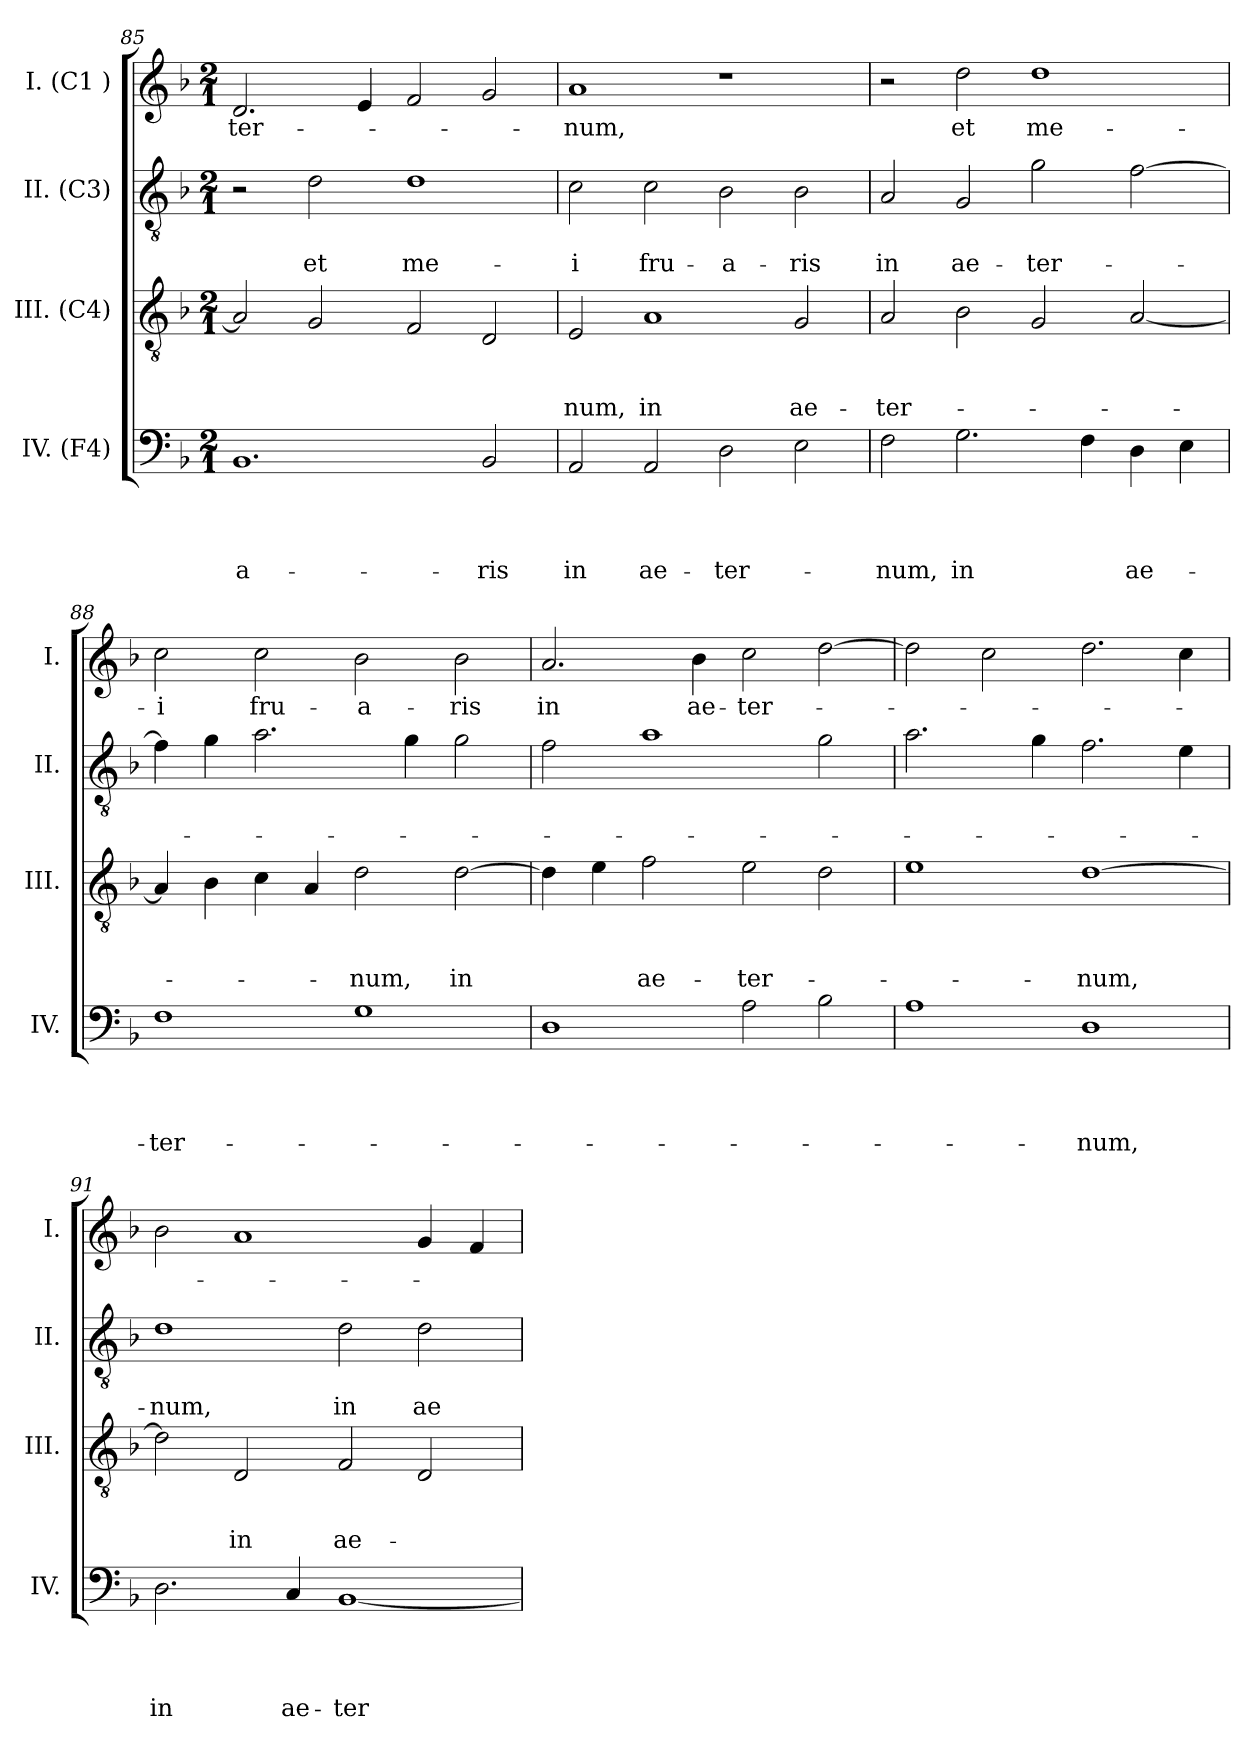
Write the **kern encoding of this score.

**kern	**text	**text	**text	**text	**kern	**text	**text	**text	**kern	**text	**text	**kern	**text
*part4	*part4	*part4	*part4	*part4	*part3	*part3	*part3	*part3	*part2	*part2	*part2	*part1	*part1
*staff4	*staff4	*staff4	*staff4	*staff4	*staff3	*staff3	*staff3	*staff3	*staff2	*staff2	*staff2	*staff1	*staff1
*I"IV. (F4)	*	*	*	*	*I"III. (C4)	*	*	*	*I"II. (C3)	*	*	*I"I. (C1 )	*
*I'IV.	*	*	*	*	*I'III.	*	*	*	*I'II.	*	*	*I'I.	*
*clefF4	*	*	*	*	*clefGv2	*	*	*	*clefGv2	*	*	*clefG2	*
*k[b-]	*	*	*	*	*k[b-]	*	*	*	*k[b-]	*	*	*k[b-]	*
*F:	*	*	*	*	*F:	*	*	*	*F:	*	*	*F:	*
*M2/1	*	*	*	*	*M2/1	*	*	*	*M2/1	*	*	*M2/1	*
=85	=85	=85	=85	=85	=85	=85	=85	=85	=85	=85	=85	=85	=85
!	!	!	!	!LO:LY:b:rj	!	!	!	!	!	!	!	!	!LO:LY:b
1.BB-	.	.	.	-a-	2A/]	.	.	.	2r	.	.	2.d/	-ter-
!	!	!	!	!	!	!	!	!	!	!	!LO:LY:b	!	!
.	.	.	.	.	2G/	.	.	.	2d\	.	et	.	.
.	.	.	.	.	.	.	.	.	.	.	.	4e/	.
!	!	!	!	!	!	!	!	!	!	!	!LO:LY:b	!	!
.	.	.	.	.	2F/	.	.	.	1d	.	me-	2f/	.
!	!	!	!	!LO:LY:b	!	!	!	!	!	!	!	!	!
2BB-/	.	.	.	-ris	2D/	.	.	.	.	.	.	2g/	.
=86	=86	=86	=86	=86	=86	=86	=86	=86	=86	=86	=86	=86	=86
!	!	!	!	!LO:LY:b	!	!	!	!LO:LY:b	!	!	!LO:LY:b	!	!LO:LY:b
2AA/	.	.	.	in	2E/	.	.	-num,	2c\	.	-i	1a	-num,
!	!	!	!	!LO:LY:b	!	!	!	!LO:LY:b	!	!	!LO:LY:b	!	!
2AA/	.	.	.	ae-	1A	.	.	in	2c\	.	fru-	.	.
!	!	!	!	!LO:LY:b	!	!	!	!	!	!	!LO:LY:b	!	!
2D\	.	.	.	-ter-	.	.	.	.	2B-\	.	-a-	1r	.
!	!	!	!	!	!	!	!	!LO:LY:b	!	!	!LO:LY:b	!	!
2E\	.	.	.	.	2G/	.	.	ae-	2B-\	.	-ris	.	.
!!LO:LB:g=z
=87	=87	=87	=87	=87	=87	=87	=87	=87	=87	=87	=87	=87	=87
!	!	!	!	!LO:LY:b	!	!	!	!LO:LY:b	!	!	!LO:LY:b	!	!
2F\	.	.	.	-num,	2A/	.	.	-ter-	2A/	.	in	2r	.
!	!	!	!	!LO:LY:b	!	!	!	!	!	!	!LO:LY:b	!	!LO:LY:b
2.G\	.	.	.	in	2B-\	.	.	.	2G/	.	ae-	2dd\	et
!	!	!	!	!	!	!	!	!	!	!	!LO:LY:b	!	!LO:LY:b
.	.	.	.	.	2G/	.	.	.	2g\	.	-ter-	1dd	me-
4F\	.	.	.	.	.	.	.	.	.	.	.	.	.
!	!	!	!	!LO:LY:b	!	!	!	!	!	!	!	!	!
4D\	.	.	.	ae-	[<2A/	.	.	.	[>2f\	.	.	.	.
4E\	.	.	.	.	.	.	.	.	.	.	.	.	.
=88	=88	=88	=88	=88	=88	=88	=88	=88	=88	=88	=88	=88	=88
!	!	!	!	!LO:LY:b	!	!	!	!	!	!	!	!	!LO:LY:b
1F	.	.	.	-ter-	4A/]	.	.	.	4f\]	.	.	2cc\	-i
.	.	.	.	.	4B-\	.	.	.	4g\	.	.	.	.
!	!	!	!	!	!	!	!	!	!	!	!	!	!LO:LY:b
.	.	.	.	.	4c\	.	.	.	2.a\	.	.	2cc\	fru-
.	.	.	.	.	4A/	.	.	.	.	.	.	.	.
!	!	!	!	!	!	!	!	!LO:LY:b	!	!	!	!	!LO:LY:b
1G	.	.	.	.	2d\	.	.	-num,	.	.	.	2b-\	-a-
.	.	.	.	.	.	.	.	.	4g\	.	.	.	.
!	!	!	!	!	!	!	!	!LO:LY:b	!	!	!	!	!LO:LY:b
.	.	.	.	.	[>2d\	.	.	in	2g\	.	.	2b-\	-ris
=89	=89	=89	=89	=89	=89	=89	=89	=89	=89	=89	=89	=89	=89
!	!	!	!	!	!	!	!	!	!	!	!	!	!LO:LY:b
1D	.	.	.	.	4d\]	.	.	.	2f\	.	.	2.a/	in
.	.	.	.	.	4e\	.	.	.	.	.	.	.	.
!	!	!	!	!	!	!	!	!LO:LY:b	!	!	!	!	!
.	.	.	.	.	2f\	.	.	ae-	1a	.	.	.	.
!	!	!	!	!	!	!	!	!	!	!	!	!	!LO:LY:b
.	.	.	.	.	.	.	.	.	.	.	.	4b-\	ae-
!	!	!	!	!	!	!	!	!LO:LY:b	!	!	!	!	!LO:LY:b
2A\	.	.	.	.	2e\	.	.	-ter-	.	.	.	2cc\	-ter-
2B-\	.	.	.	.	2d\	.	.	.	2g\	.	.	[>2dd\	.
=90	=90	=90	=90	=90	=90	=90	=90	=90	=90	=90	=90	=90	=90
1A	.	.	.	.	1e	.	.	.	2.a\	.	.	2dd\]	.
.	.	.	.	.	.	.	.	.	.	.	.	2cc\	.
.	.	.	.	.	.	.	.	.	4g\	.	.	.	.
!	!	!	!	!LO:LY:b	!	!	!	!LO:LY:b	!	!	!	!	!
1D	.	.	.	-num,	[>1d	.	.	-num,	2.f\	.	.	2.dd\	.
.	.	.	.	.	.	.	.	.	4e\	.	.	4cc\	.
=91	=91	=91	=91	=91	=91	=91	=91	=91	=91	=91	=91	=91	=91
!	!	!	!	!LO:LY:b	!	!	!	!	!	!	!LO:LY:b	!	!
2.D\	.	.	.	in	2d\]	.	.	.	1d	.	-num,	2b-\	.
!	!	!	!	!	!	!	!	!LO:LY:b	!	!	!	!	!
.	.	.	.	.	2D/	.	.	in	.	.	.	1a	.
!	!	!	!	!LO:LY:b	!	!	!	!	!	!	!	!	!
4C/	.	.	.	ae-	.	.	.	.	.	.	.	.	.
!	!	!	!	!LO:LY:b	!	!	!	!LO:LY:b	!	!	!LO:LY:b	!	!
[<1BB-	.	.	.	-ter-	2F/	.	.	ae-	2d\	.	in	.	.
!	!	!	!	!	!	!	!	!	!	!	!LO:LY:b	!	!
.	.	.	.	.	2D/	.	.	.	2d\	.	ae-	4g/	.
.	.	.	.	.	.	.	.	.	.	.	.	4f/	.
=	=	=	=	=	=	=	=	=	=	=	=	=	=
*-	*-	*-	*-	*-	*-	*-	*-	*-	*-	*-	*-	*-	*-
